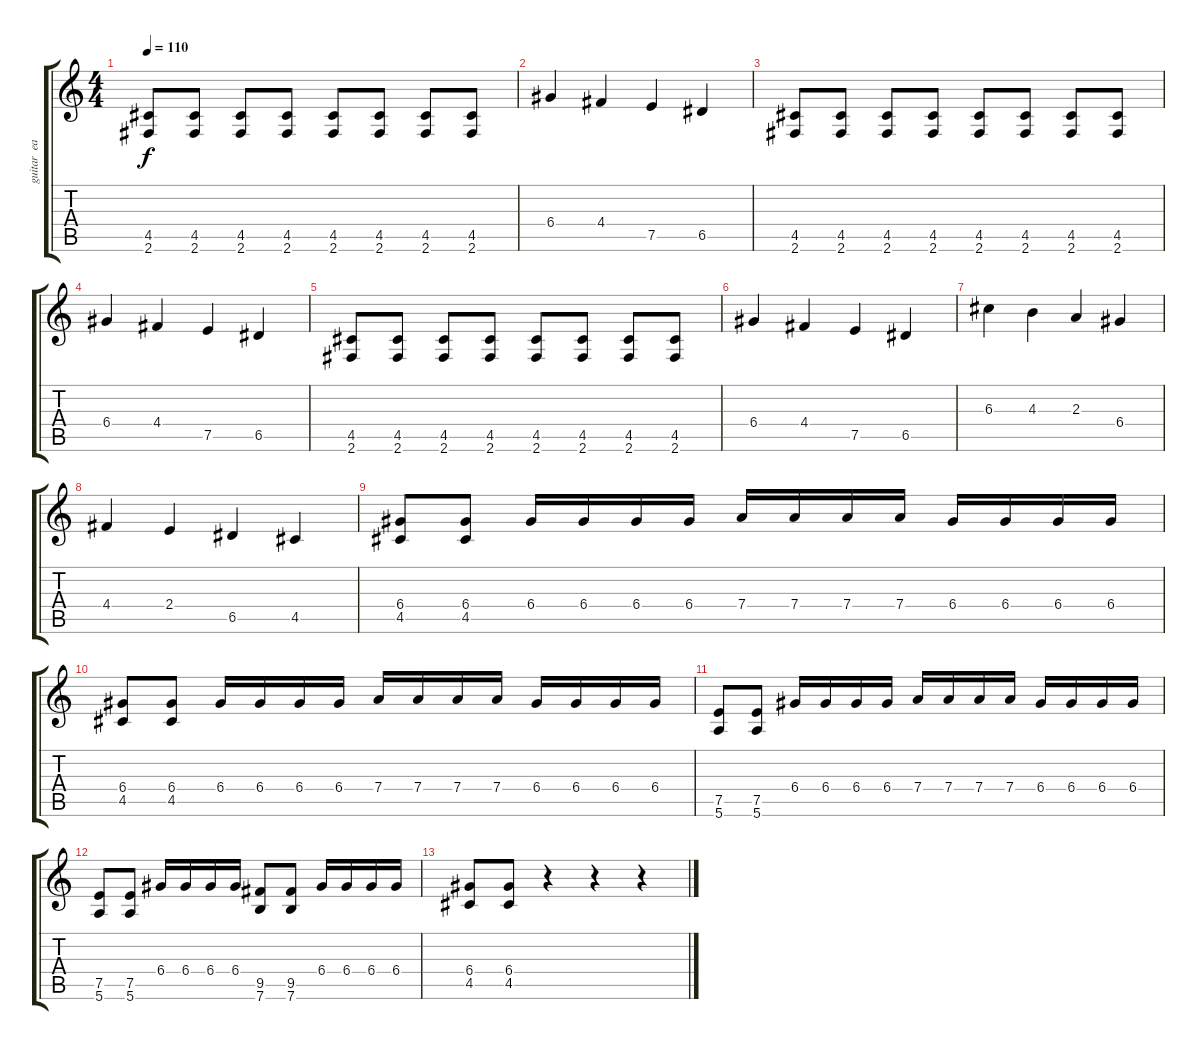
\track ("guitar  easy" "guitar  ea") {instrument distortionguitar}
\staff {score tabs}
\tuning (E4 B3 G3 D3 A2 E2) {hide}
\ts (4 4)
\tempo 110
\clef g2
\ks c
(4.5 2.6).8{dy f} (4.5 2.6).8 (4.5 2.6).8 (4.5 2.6).8 (4.5 2.6).8 (4.5 2.6).8 (4.5 2.6).8 (4.5 2.6).8 |
6.4.4 4.4.4 7.5.4 6.5.4 |
(4.5 2.6).8 (4.5 2.6).8 (4.5 2.6).8 (4.5 2.6).8 (4.5 2.6).8 (4.5 2.6).8 (4.5 2.6).8 (4.5 2.6).8 |
6.4.4 4.4.4 7.5.4 6.5.4 |
(4.5 2.6).8 (4.5 2.6).8 (4.5 2.6).8 (4.5 2.6).8 (4.5 2.6).8 (4.5 2.6).8 (4.5 2.6).8 (4.5 2.6).8 |
6.4.4 4.4.4 7.5.4 6.5.4 |
6.3.4 4.3.4 2.3.4 6.4.4 |
4.4.4 2.4.4 6.5.4 4.5.4 |
(6.4 4.5).8 (6.4 4.5).8 6.4.16 6.4.16 6.4.16 6.4.16 7.4.16 7.4.16 7.4.16 7.4.16 6.4.16 6.4.16 6.4.16 6.4.16 |
(6.4 4.5).8 (6.4 4.5).8 6.4.16 6.4.16 6.4.16 6.4.16 7.4.16 7.4.16 7.4.16 7.4.16 6.4.16 6.4.16 6.4.16 6.4.16 |
(7.5 5.6).8 (7.5 5.6).8 6.4.16 6.4.16 6.4.16 6.4.16 7.4.16 7.4.16 7.4.16 7.4.16 6.4.16 6.4.16 6.4.16 6.4.16 |
(7.5 5.6).8 (7.5 5.6).8 6.4.16 6.4.16 6.4.16 6.4.16 (9.5 7.6).8 (9.5 7.6).8 6.4.16 6.4.16 6.4.16 6.4.16 |
(6.4 4.5).8 (6.4 4.5).8 r.4 r.4 r.4
